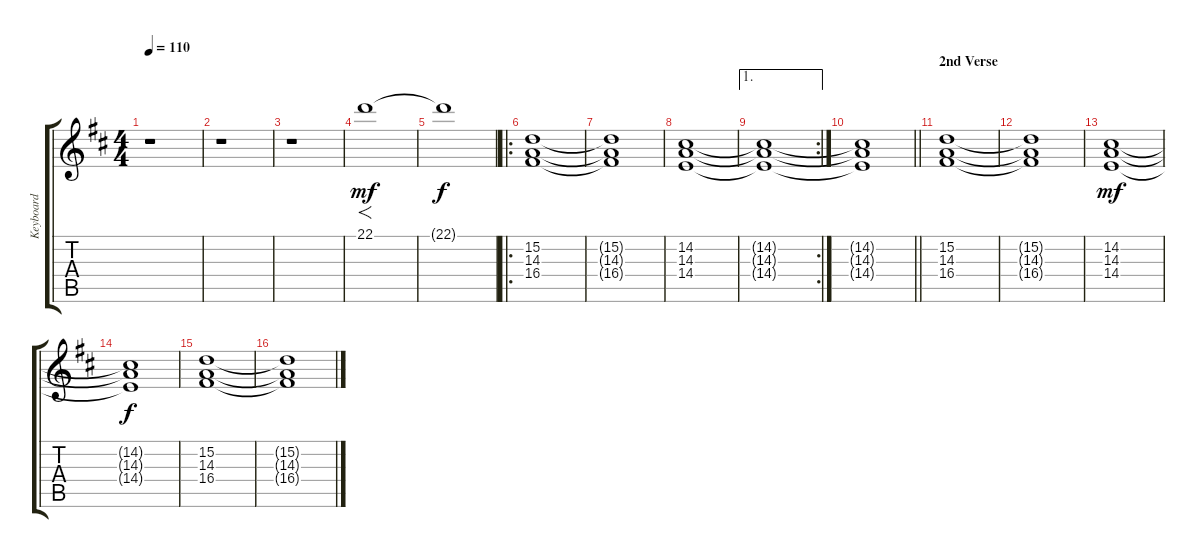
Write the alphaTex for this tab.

\track ("Keyboard" "Keyboard") {instrument stringensemble1}
\staff {score tabs}
\tuning (E4 B3 G3 D3 A2 E2) {hide}
\ts (4 4)
\tempo 110
\clef g2
\ks d
r.1{dy mf} |
r.1 |
r.1 |
22.1.1{f volume 14} |
22.1{t}.1{dy f volume 0} |
\ro
(15.2 14.3 16.4).1{volume 10} |
(15.2{t} 14.3{t} 16.4{t}).1 |
(14.2 14.3 14.4).1 |
\ae 1
\rc 2
(14.2{t} 14.3{t} 14.4{t}).1 |
\barLineRight lightlight
(14.2{t} 14.3{t} 14.4{t}).1 |
\section ("" "2nd Verse")
(15.2 14.3 16.4).1 |
(15.2{t} 14.3{t} 16.4{t}).1 |
(14.2 14.3 14.4).1{dy mf} |
(14.2{t} 14.3{t} 14.4{t}).1{dy f} |
(15.2 14.3 16.4).1 |
(15.2{t} 14.3{t} 16.4{t}).1
